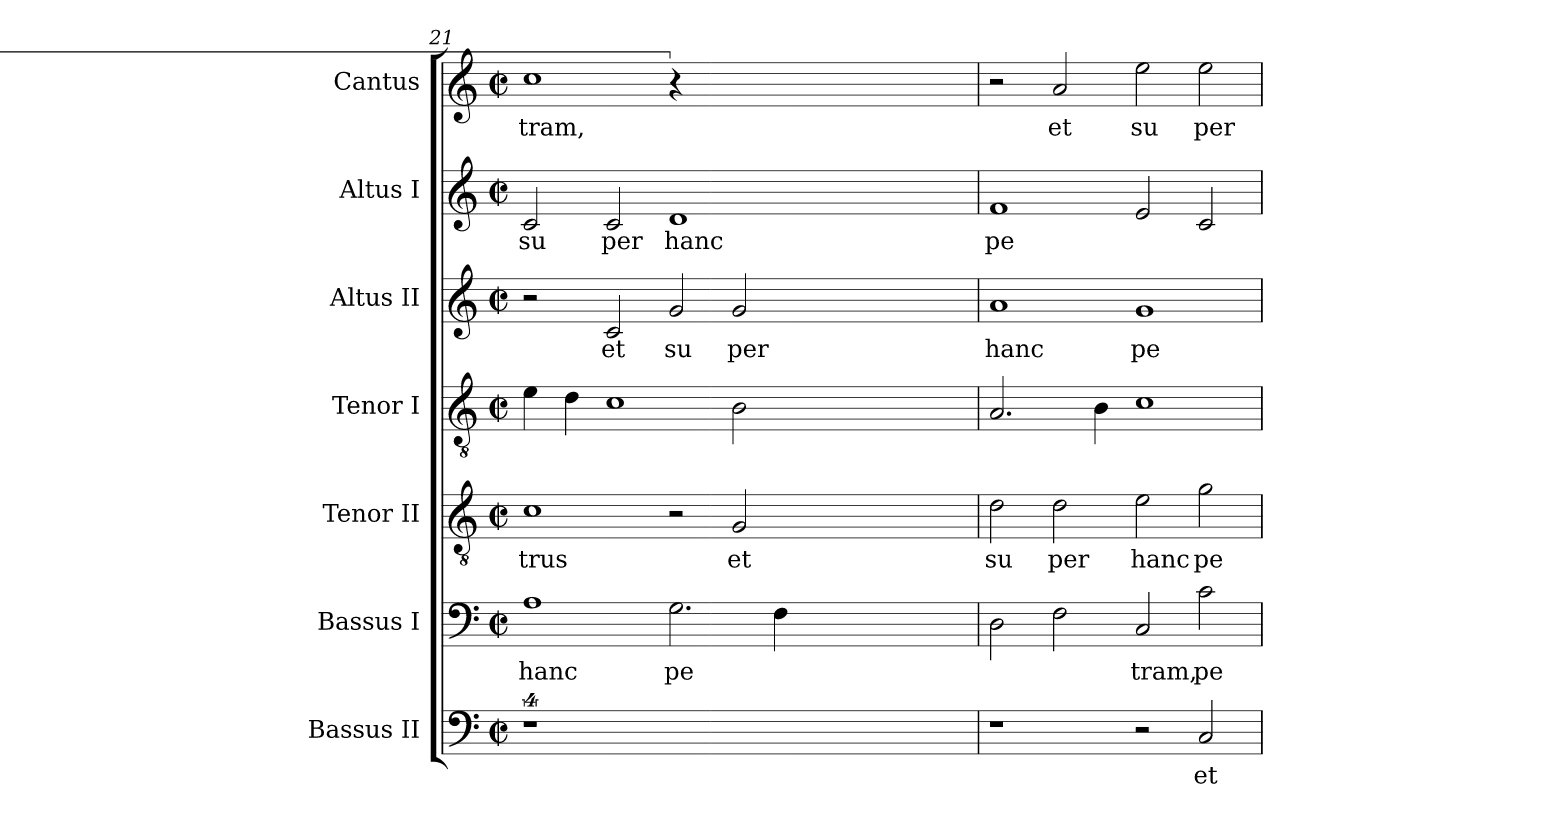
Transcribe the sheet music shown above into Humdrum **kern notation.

**kern	**text	**kern	**text	**kern	**text	**kern	**kern	**text	**kern	**text	**kern	**text
*part7	*part7	*part6	*part6	*part5	*part5	*part4	*part3	*part3	*part2	*part2	*part1	*part1
*staff7	*staff7	*staff6	*staff6	*staff5	*staff5	*staff4	*staff3	*staff3	*staff2	*staff2	*staff1	*staff1
*I"Bassus II	*	*I"Bassus I	*	*I"Tenor II	*	*I"Tenor I	*I"Altus II	*	*I"Altus I	*	*I"Cantus	*
*clefF4	*	*clefF4	*	*clefGv2	*	*clefGv2	*clefG2	*	*clefG2	*	*clefG2	*
*M2/2	*	*M2/2	*	*M2/2	*	*M2/2	*M2/2	*	*M2/2	*	*M2/2	*
*met(c|)	*	*met(c|)	*	*met(c|)	*	*met(c|)	*met(c|)	*	*met(c|)	*	*met(c|)	*
=21	=21	=21	=21	=21	=21	=21	=21	=21	=21	=21	=21	=21
!	!	!	!LO:LY:b:cj	!	!LO:LY:b:cj	!	!	!	!	!LO:LY:b:cj	!	!LO:LY:b:cj
4%9r	.	1A	hanc	1c	trus	4e\	2r	.	2c/	su	1cc	tram,
.	.	.	.	.	.	4d\	.	.	.	.	.	.
!	!	!	!	!	!	!	!	!LO:LY:b:cj	!	!LO:LY:b:cj	!	!
.	.	.	.	.	.	1c	2c/	et	2c/	per	.	.
!	!	!	!LO:LY:b:cj	!	!	!	!	!LO:LY:b:cj	!	!LO:LY:b:cj	!LO:N:vis=1	!
.	.	2.G\	pe	2r	.	.	2g/	su	1d	hanc	4%9r	.
!	!	!	!	!	!LO:LY:b:cj	!	!	!LO:LY:b:cj	!	!	!	!
.	.	.	.	2G/	et	2B\	2g/	per	.	.	.	.
.	.	4F\	.	.	.	.	.	.	.	.	.	.
.	.	1ryy	.	1ryy	.	1ryy	1ryy	.	1ryy	.	.	.
1ryy	.	.	.	.	.	.	.	.	.	.	.	.
.	.	4ryy	.	4ryy	.	4ryy	4ryy	.	4ryy	.	.	.
=22	=22	=22	=22	=22	=22	=22	=22	=22	=22	=22	=22	=22
!	!	!	!	!	!LO:LY:b:cj	!	!	!LO:LY:b:cj	!	!LO:LY:b:cj	!	!
1r	.	2D\	.	2d\	su	2.A/	1a	hanc	1f	pe	2r	.
!	!	!	!	!	!LO:LY:b:cj	!	!	!	!	!	!	!LO:LY:b:cj
.	.	2F\	.	2d\	per	.	.	.	.	.	2a/	et
.	.	.	.	.	.	4B\	.	.	.	.	.	.
!	!	!	!LO:LY:b:cj	!	!LO:LY:b:cj	!	!	!LO:LY:b:cj	!	!	!	!LO:LY:b:cj
2r	.	2C/	tram,	2e\	hanc	1c	1g	pe	2e/	.	2ee\	su
!	!LO:LY:b:cj	!	!LO:LY:b:cj	!	!LO:LY:b:cj	!	!	!	!	!	!	!LO:LY:b:cj
2C/	et	2c\	pe	2g\	pe	.	.	.	2c/	.	2ee\	per
=	=	=	=	=	=	=	=	=	=	=	=	=
*-	*-	*-	*-	*-	*-	*-	*-	*-	*-	*-	*-	*-
